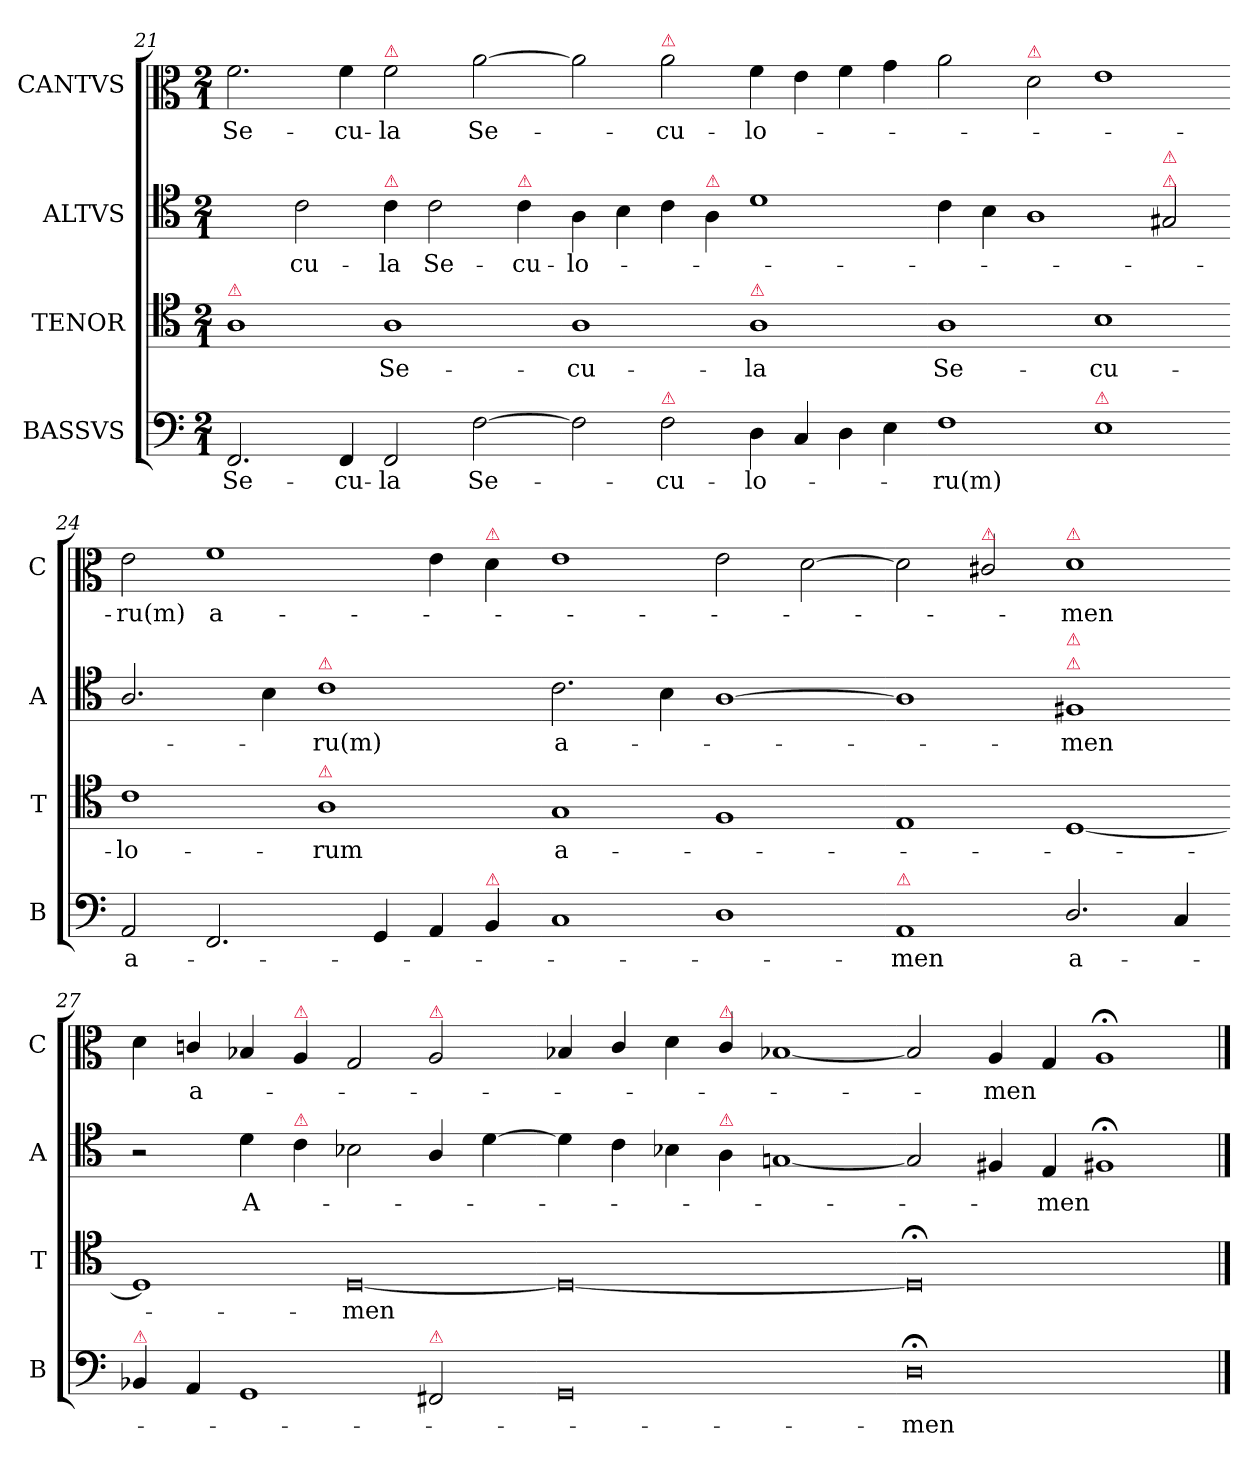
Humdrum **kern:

**kern	**text	**kern	**text	**kern	**text	**kern	**text
*part4	*part4	*part3	*part3	*part2	*part2	*part1	*part1
*staff4	*staff4	*staff3	*staff3	*staff2	*staff2	*staff1	*staff1
*I"BASSVS	*	*I"TENOR	*	*I"ALTVS	*	*I"CANTVS	*
*I'B	*	*I'T	*	*I'A	*	*I'C	*
*clefF4	*	*clefC4	*	*clefC4	*	*clefC3	*
*k[]	*	*k[]	*	*k[]	*	*k[]	*
*M2/1	*	*M2/1	*	*M2/1	*	*M2/1	*
=21	=21	=21	=21	=21	=21	=21	=21
!	!	!LO:TX:a:color=crimson:t=⚠	!	!	!	!	!
2.FF/	Se-	1A\	.	2ryy	.	2.f\	Se-
.	.	.	.	2c\	-cu-	.	.
4FF/	-cu-	.	.	.	.	4f\	-cu-
!	!	!	!	!	!	!LO:TX:a:color=crimson:t=⚠	!
!	!	!	!	!LO:TX:a:color=crimson:t=⚠	!	!	!
2FF/	-la	1A\	Se-	4c\	-la	2f\	-la
.	.	.	.	2c\	Se-	.	.
[2F\	Se-	.	.	.	.	[2a\	Se-
!	!	!	!	!LO:TX:a:color=crimson:t=⚠	!	!	!
.	.	.	.	4c\	-cu-	.	.
=22-	=22-	=22-	=22-	=22-	=22-	=22-	=22-
2F\]	.	1A\	-cu-	4A\	-lo-	2a\]	.
.	.	.	.	4B\	.	.	.
!	!	!	!	!	!	!LO:TX:a:color=crimson:t=⚠	!
!LO:TX:a:color=crimson:t=⚠	!	!	!	!	!	!	!
2F\	-cu-	.	.	4c\	.	2a\	-cu-
!	!	!	!	!LO:TX:a:color=crimson:t=⚠	!	!	!
.	.	.	.	4A\	.	.	.
!	!	!LO:TX:a:color=crimson:t=⚠	!	!	!	!	!
4D\	-lo-	1A\	-la	1d\	.	4f\	-lo-
4C/	.	.	.	.	.	4e\	.
4D\	.	.	.	.	.	4f\	.
4E\	.	.	.	.	.	4g\	.
=23-	=23-	=23-	=23-	=23-	=23-	=23-	=23-
1F\	-ru(m)	1A\	Se-	4c\	.	2a\	.
.	.	.	.	4B\	.	.	.
!	!	!	!	!	!	!LO:TX:a:color=crimson:t=⚠	!
.	.	.	.	1A\	.	2d\	.
!LO:TX:a:color=crimson:t=⚠	!	!	!	!	!	!	!
1E\	.	1B\	-cu-	.	.	1e\	.
!	!	!	!	!LO:TX:a:color=crimson:t=⚠	!	!	!
!	!	!	!	!LO:TX:a:color=crimson:t=⚠	!	!	!
.	.	.	.	2G#X/	.	.	.
=24-	=24-	=24-	=24-	=24-	=24-	=24-	=24-
2AA/	a-	1c\	-lo-	2.A/	.	2e\	-ru(m)
2.FF/	.	.	.	.	.	1f\	a-
.	.	.	.	4B\	.	.	.
!	!	!	!	!LO:TX:a:color=crimson:t=⚠	!	!	!
!	!	!LO:TX:a:color=crimson:t=⚠	!	!	!	!	!
.	.	1A\	-rum	1c\	-ru(m)	.	.
4GG/	.	.	.	.	.	.	.
4AA/	.	.	.	.	.	4e\	.
!	!	!	!	!	!	!LO:TX:a:color=crimson:t=⚠	!
!LO:TX:a:color=crimson:t=⚠	!	!	!	!	!	!	!
4BB/	.	.	.	.	.	4d\	.
=25-	=25-	=25-	=25-	=25-	=25-	=25-	=25-
1C/	.	1G/	a-	2.c\	a-	1e\	.
.	.	.	.	4B\	.	.	.
1D\	.	1F/	.	[1A\	.	2e\	.
.	.	.	.	.	.	[2d\	.
=26-	=26-	=26-	=26-	=26-	=26-	=26-	=26-
!LO:TX:a:color=crimson:t=⚠	!	!	!	!	!	!	!
1AA/	-men	1E/	.	1A\]	.	2d\]	.
!	!	!	!	!	!	!LO:TX:a:color=crimson:t=⚠	!
.	.	.	.	.	.	2c#X/	.
!	!	!	!	!	!	!LO:TX:a:color=crimson:t=⚠	!
!	!	!	!	!LO:TX:a:color=crimson:t=⚠	!	!	!
!	!	!	!	!LO:TX:a:color=crimson:t=⚠	!	!	!
2.D/	a-	[1D/	.	1F#X/	-men	1d\	-men
4C/	.	.	.	.	.	.	.
=27-	=27-	=27-	=27-	=27-	=27-	=27-	=27-
!LO:TX:a:color=crimson:t=⚠	!	!	!	!	!	!	!
4BB-X/	.	1D/]	.	2r	.	4d\	.
4AA/	.	.	.	.	.	4cn/	a-
1GG/	.	.	.	4d\	A-	4B-X/	.
!	!	!	!	!	!	!LO:TX:a:color=crimson:t=⚠	!
!	!	!	!	!LO:TX:a:color=crimson:t=⚠	!	!	!
.	.	.	.	4c\	.	4A/	.
!	!	!LO:N:vis=0	!	!	!	!	!
.	.	[1D/	-men	2B-X\	.	2G/	.
!	!	!	!	!	!	!LO:TX:a:color=crimson:t=⚠	!
!LO:TX:a:color=crimson:t=⚠	!	!	!	!	!	!	!
2FF#X/	.	.	.	4A/	.	2A/	.
.	.	.	.	[4d\	.	.	.
=28-	=28-	=28-	=28-	=28-	=28-	=28-	=28-
0GG/	.	0D/_	.	4d\]	.	4B-X/	.
.	.	.	.	4c\	.	4c/	.
.	.	.	.	4B-X\	.	4d\	.
!	!	!	!	!	!	!LO:TX:a:color=crimson:t=⚠	!
!	!	!	!	!LO:TX:a:color=crimson:t=⚠	!	!	!
.	.	.	.	4A\	.	4c/	.
.	.	.	.	[1Gn/	.	[1B-X/	.
=29-	=29-	=29-	=29-	=29-	=29-	=29-	=29-
0D;<;\	-men	0D;</]	.	2G/]	.	2B-/]	.
.	.	.	.	4F#X/	.	4A/	-men
.	.	.	.	4E/	-men	4G/	.
.	.	.	.	1F#X;</	.	1A;</	.
==	==	==	==	==	==	==	==
*-	*-	*-	*-	*-	*-	*-	*-
